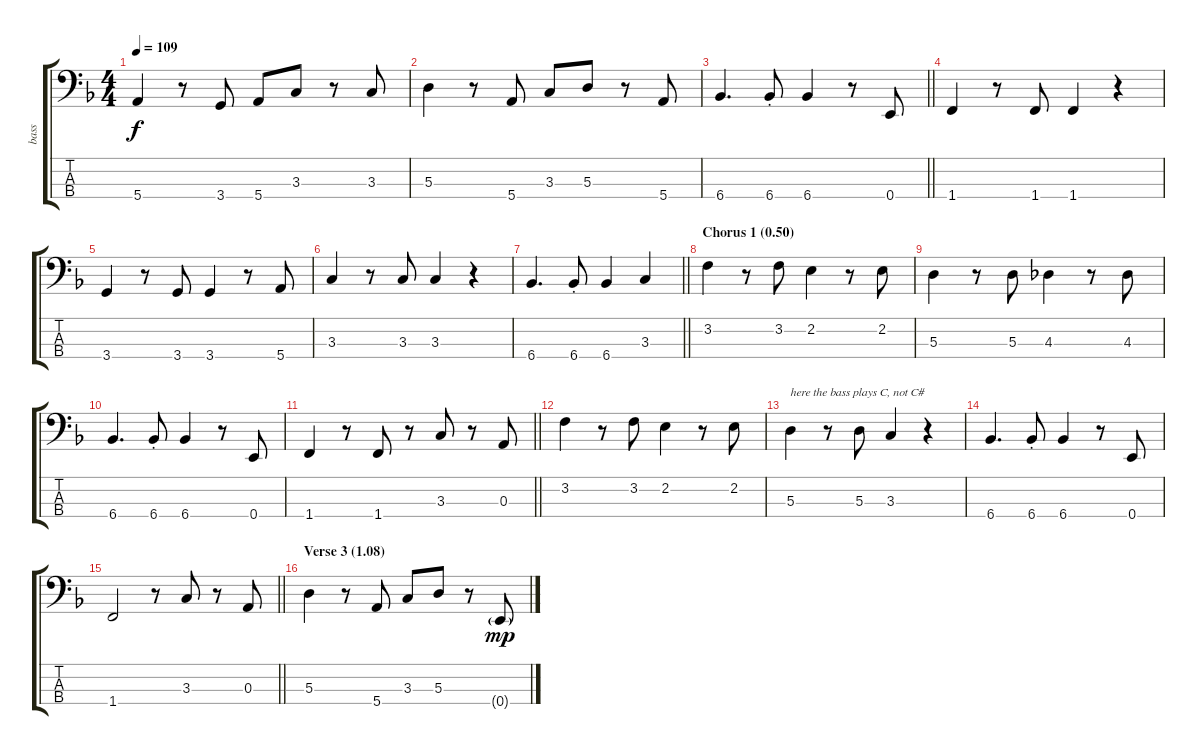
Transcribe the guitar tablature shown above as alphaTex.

\track ("bass" "bass") {instrument electricbassfinger}
\staff {score tabs}
\tuning (G2 D2 A1 E1) {hide}
\ts (4 4)
\tempo 109
\clef f4
\ks f
5.4.4{dy f} r.8 3.4.8 5.4.8 3.3.8 r.8 3.3.8 |
5.3.4 r.8 5.4.8 3.3.8 5.3.8 r.8 5.4.8 |
\barLineRight lightlight
6.4.4{d} 6.4{st}.8 6.4.4 r.8 0.4.8 |
1.4.4 r.8 1.4.8 1.4.4 r.4 |
3.4.4 r.8 3.4.8 3.4.4 r.8 5.4.8 |
3.3.4 r.8 3.3.8 3.3.4 r.4 |
\barLineRight lightlight
6.4.4{d} 6.4{st}.8 6.4.4 3.3.4 |
\section ("" "Chorus 1 (0.50)")
3.2.4 r.8 3.2.8 2.2.4 r.8 2.2.8 |
5.3.4 r.8 5.3.8 4.3.4 r.8 4.3.8 |
6.4.4{d} 6.4{st}.8 6.4.4 r.8 0.4.8 |
\barLineRight lightlight
1.4.4 r.8 1.4.8 r.8 3.3.8 r.8 0.3.8 |
3.2.4 r.8 3.2.8 2.2.4 r.8 2.2.8 |
5.3.4{txt "here the bass plays C, not C#"} r.8 5.3.8 3.3.4 r.4 |
6.4.4{d} 6.4{st}.8 6.4.4 r.8 0.4.8 |
\barLineRight lightlight
1.4.2 r.8 3.3.8 r.8 0.3.8 |
\section ("" "Verse 3 (1.08)")
5.3.4 r.8 5.4.8 3.3.8 5.3.8 r.8 0.4{g}.8{dy mp}
